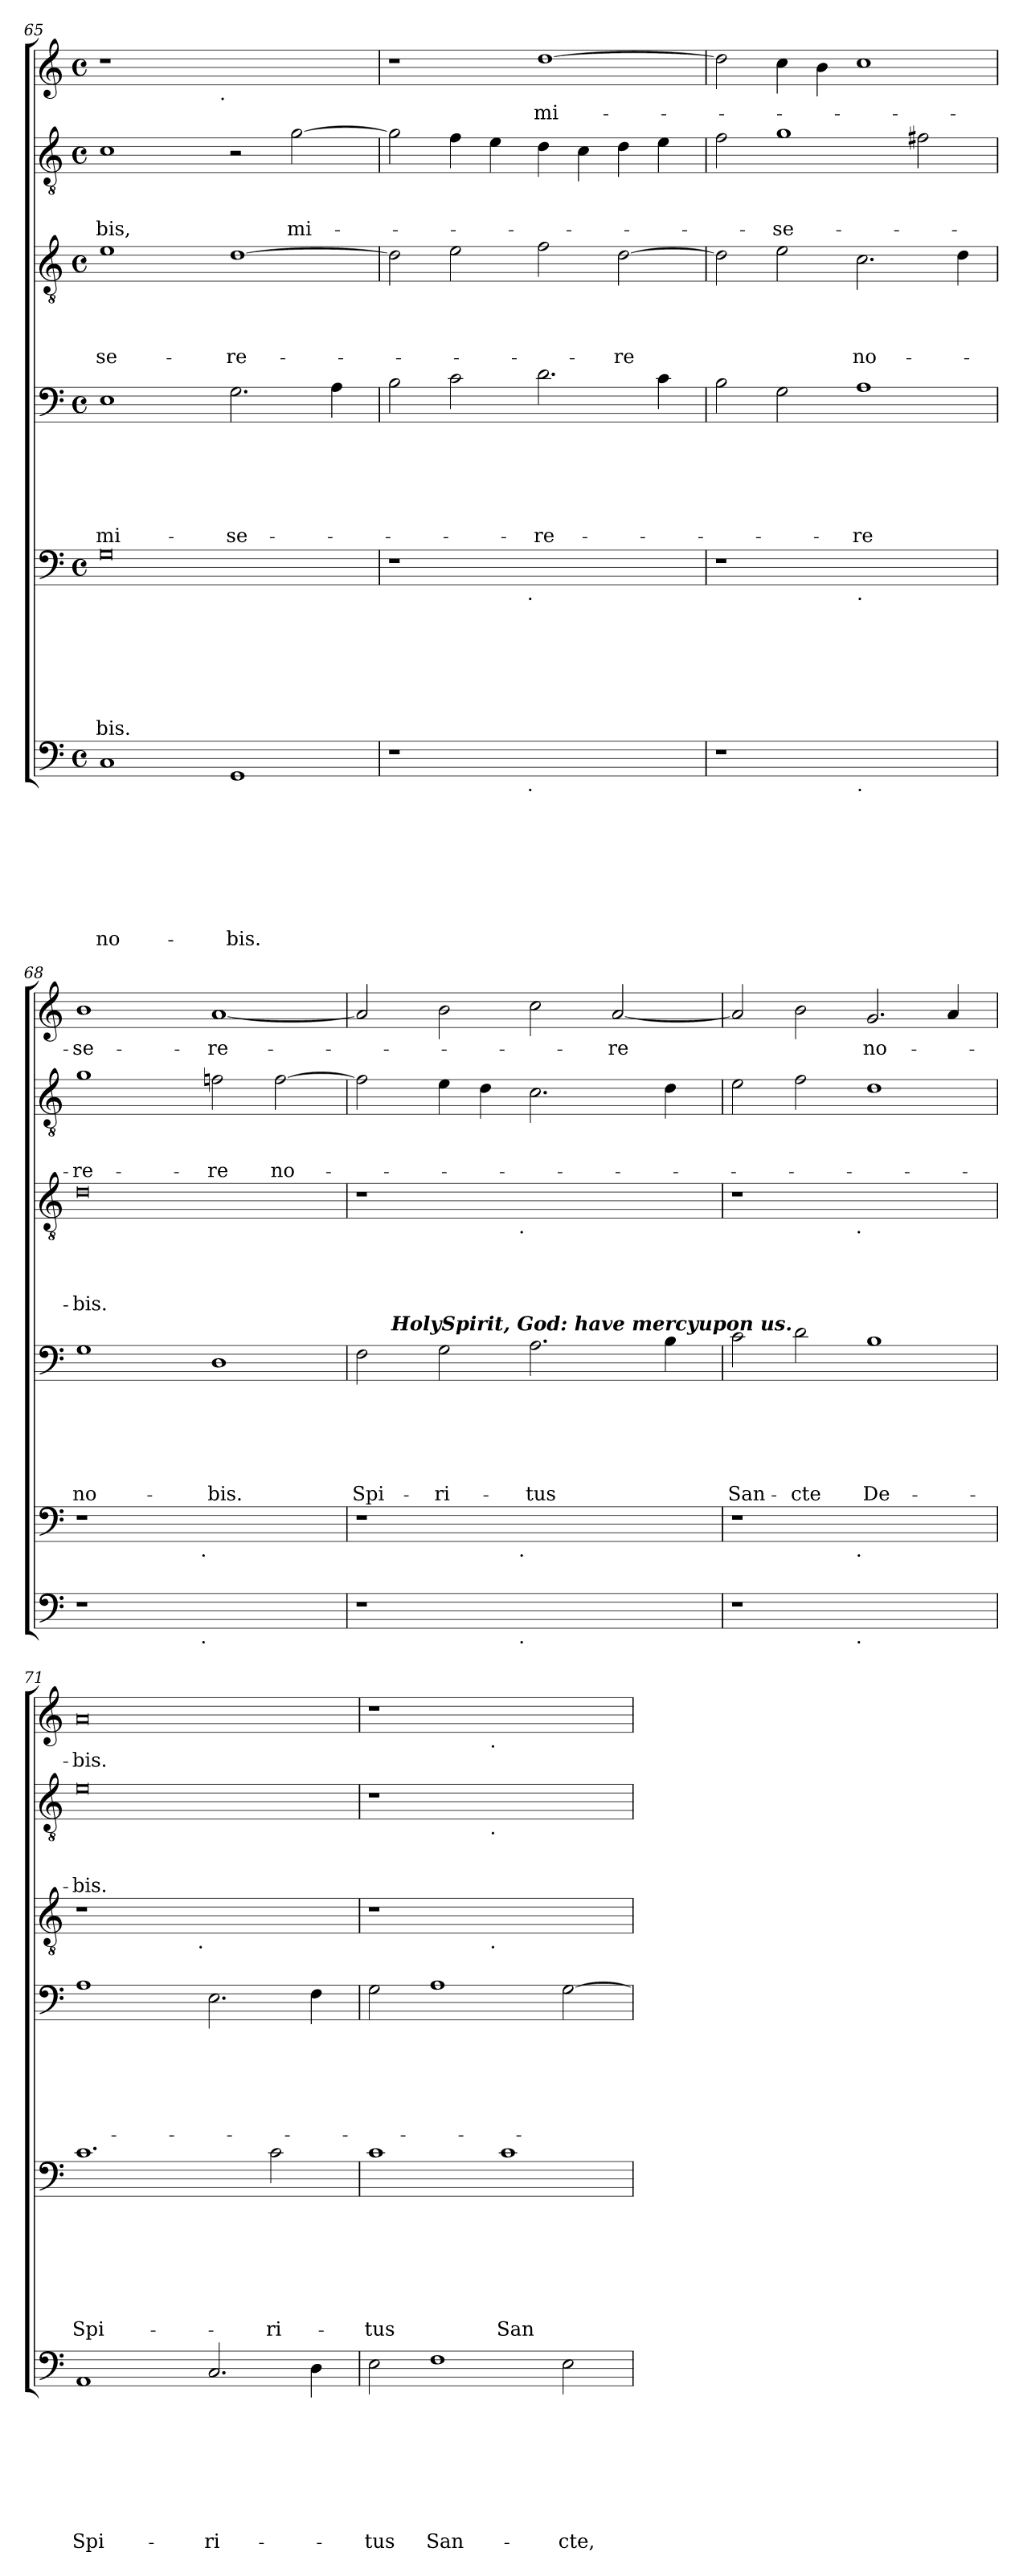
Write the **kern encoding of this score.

**kern	**text	**text	**text	**text	**text	**text	**text	**text	**kern	**text	**text	**text	**text	**text	**text	**text	**kern	**text	**text	**text	**text	**text	**text	**kern	**text	**text	**text	**text	**kern	**text	**text	**text	**kern	**text
*part6	*part6	*part6	*part6	*part6	*part6	*part6	*part6	*part6	*part5	*part5	*part5	*part5	*part5	*part5	*part5	*part5	*part4	*part4	*part4	*part4	*part4	*part4	*part4	*part3	*part3	*part3	*part3	*part3	*part2	*part2	*part2	*part2	*part1	*part1
*staff6	*staff6	*staff6	*staff6	*staff6	*staff6	*staff6	*staff6	*staff6	*staff5	*staff5	*staff5	*staff5	*staff5	*staff5	*staff5	*staff5	*staff4	*staff4	*staff4	*staff4	*staff4	*staff4	*staff4	*staff3	*staff3	*staff3	*staff3	*staff3	*staff2	*staff2	*staff2	*staff2	*staff1	*staff1
*clefF4	*	*	*	*	*	*	*	*	*clefF4	*	*	*	*	*	*	*	*clefF4	*	*	*	*	*	*	*clefGv2	*	*	*	*	*clefGv2	*	*	*	*clefG2	*
*k[]	*	*	*	*	*	*	*	*	*k[]	*	*	*	*	*	*	*	*k[]	*	*	*	*	*	*	*k[]	*	*	*	*	*k[]	*	*	*	*k[]	*
*C:	*	*	*	*	*	*	*	*	*C:	*	*	*	*	*	*	*	*C:	*	*	*	*	*	*	*C:	*	*	*	*	*C:	*	*	*	*C:	*
*M4/4	*	*	*	*	*	*	*	*	*M4/4	*	*	*	*	*	*	*	*M4/4	*	*	*	*	*	*	*M4/4	*	*	*	*	*M4/4	*	*	*	*M4/4	*
*met(c)	*	*	*	*	*	*	*	*	*met(c)	*	*	*	*	*	*	*	*met(c)	*	*	*	*	*	*	*met(c)	*	*	*	*	*met(c)	*	*	*	*met(c)	*
=65	=65	=65	=65	=65	=65	=65	=65	=65	=65	=65	=65	=65	=65	=65	=65	=65	=65	=65	=65	=65	=65	=65	=65	=65	=65	=65	=65	=65	=65	=65	=65	=65	=65	=65
!	!	!	!	!	!	!	!	!LO:LY:b	!	!	!	!	!	!	!	!LO:LY:b	!	!	!	!	!	!	!LO:LY:b	!	!	!	!	!LO:LY:b	!	!	!	!LO:LY:b	!	!
*	*	*	*	*	*	*	*	*	*	*	*	*	*	*	*	*	*	*	*	*	*	*	*	*	*	*	*	*	*	*	*	*	*^	*
1C	.	.	.	.	.	.	.	no-	0G	.	.	.	.	.	.	-bis.	1E	.	.	.	.	.	mi-	1e	.	.	.	-se-	1c	.	.	-bis,	1r	2ryy	.
.	.	.	.	.	.	.	.	.	.	.	.	.	.	.	.	.	.	.	.	.	.	.	.	.	.	.	.	.	.	.	.	.	.	4...ryy	.
!	!	!	!	!	!	!	!	!	!	!	!	!	!	!	!	!	!	!	!	!	!	!	!	!	!	!	!	!	!	!	!	!	!	!LO:TX:b:t=.	!
.	.	.	.	.	.	.	.	.	.	.	.	.	.	.	.	.	.	.	.	.	.	.	.	.	.	.	.	.	.	.	.	.	.	1ryy	.
!	!	!	!	!	!	!	!	!LO:LY:b	!	!	!	!	!	!	!	!	!	!	!	!	!	!	!LO:LY:b	!	!	!	!	!LO:LY:b	!	!	!	!	!	!	!
1GG	.	.	.	.	.	.	.	-bis.	.	.	.	.	.	.	.	.	2.G\	.	.	.	.	.	-se-	[>1d	.	.	.	-re-	2r	.	.	.	1ryy	.	.
!	!	!	!	!	!	!	!	!	!	!	!	!	!	!	!	!	!	!	!	!	!	!	!	!	!	!	!	!	!	!	!	!LO:LY:b	!	!	!
.	.	.	.	.	.	.	.	.	.	.	.	.	.	.	.	.	.	.	.	.	.	.	.	.	.	.	.	.	[>2g\	.	.	mi-	.	.	.
.	.	.	.	.	.	.	.	.	.	.	.	.	.	.	.	.	4A\	.	.	.	.	.	.	.	.	.	.	.	.	.	.	.	.	.	.
.	.	.	.	.	.	.	.	.	.	.	.	.	.	.	.	.	.	.	.	.	.	.	.	.	.	.	.	.	.	.	.	.	.	32ryy	.
*	*	*	*	*	*	*	*	*	*	*	*	*	*	*	*	*	*	*	*	*	*	*	*	*	*	*	*	*	*	*	*	*	*v	*v	*
=66	=66	=66	=66	=66	=66	=66	=66	=66	=66	=66	=66	=66	=66	=66	=66	=66	=66	=66	=66	=66	=66	=66	=66	=66	=66	=66	=66	=66	=66	=66	=66	=66	=66	=66
*^	*	*	*	*	*	*	*	*	*^	*	*	*	*	*	*	*	*	*	*	*	*	*	*	*	*	*	*	*	*	*	*	*	*	*
1r	2ryy	.	.	.	.	.	.	.	.	1r	2ryy	.	.	.	.	.	.	.	2B\	.	.	.	.	.	.	2d\]	.	.	.	.	2g\]	.	.	.	1r	.
.	4...ryy	.	.	.	.	.	.	.	.	.	4...ryy	.	.	.	.	.	.	.	2c\	.	.	.	.	.	.	2e\	.	.	.	.	4f\	.	.	.	.	.
.	.	.	.	.	.	.	.	.	.	.	.	.	.	.	.	.	.	.	.	.	.	.	.	.	.	.	.	.	.	.	4e\	.	.	.	.	.
!	!	!	!	!	!	!	!	!	!	!	!LO:TX:b:t=.	!	!	!	!	!	!	!	!	!	!	!	!	!	!	!	!	!	!	!	!	!	!	!	!	!
!	!LO:TX:b:t=.	!	!	!	!	!	!	!	!	!	!	!	!	!	!	!	!	!	!	!	!	!	!	!	!	!	!	!	!	!	!	!	!	!	!	!
.	1ryy	.	.	.	.	.	.	.	.	.	1ryy	.	.	.	.	.	.	.	.	.	.	.	.	.	.	.	.	.	.	.	.	.	.	.	.	.
!	!	!	!	!	!	!	!	!	!	!	!	!	!	!	!	!	!	!	!	!	!	!	!	!	!LO:LY:b	!	!	!	!	!	!	!	!	!	!	!LO:LY:b
1ryy	.	.	.	.	.	.	.	.	.	1ryy	.	.	.	.	.	.	.	.	2.d\	.	.	.	.	.	-re-	2f\	.	.	.	.	4d\	.	.	.	[>1dd	mi-
.	.	.	.	.	.	.	.	.	.	.	.	.	.	.	.	.	.	.	.	.	.	.	.	.	.	.	.	.	.	.	4c\	.	.	.	.	.
!	!	!	!	!	!	!	!	!	!	!	!	!	!	!	!	!	!	!	!	!	!	!	!	!	!	!	!	!	!	!LO:LY:b	!	!	!	!	!	!
.	.	.	.	.	.	.	.	.	.	.	.	.	.	.	.	.	.	.	.	.	.	.	.	.	.	[>2d\	.	.	.	-re	4d\	.	.	.	.	.
.	.	.	.	.	.	.	.	.	.	.	.	.	.	.	.	.	.	.	4c\	.	.	.	.	.	.	.	.	.	.	.	4e\	.	.	.	.	.
.	32ryy	.	.	.	.	.	.	.	.	.	32ryy	.	.	.	.	.	.	.	.	.	.	.	.	.	.	.	.	.	.	.	.	.	.	.	.	.
*v	*v	*	*	*	*	*	*	*	*	*	*	*	*	*	*	*	*	*	*	*	*	*	*	*	*	*	*	*	*	*	*	*	*	*	*	*
*	*	*	*	*	*	*	*	*	*v	*v	*	*	*	*	*	*	*	*	*	*	*	*	*	*	*	*	*	*	*	*	*	*	*	*	*
!!LO:PB:g=z
=67	=67	=67	=67	=67	=67	=67	=67	=67	=67	=67	=67	=67	=67	=67	=67	=67	=67	=67	=67	=67	=67	=67	=67	=67	=67	=67	=67	=67	=67	=67	=67	=67	=67	=67
1r	.	.	.	.	.	.	.	.	1r	.	.	.	.	.	.	.	2B\	.	.	.	.	.	.	2d\]	.	.	.	.	2f\	.	.	.	2dd\]	.
!	!	!	!	!	!	!	!	!	!	!	!	!	!	!	!	!	!	!	!	!	!	!	!	!	!	!	!	!	!	!	!	!LO:LY:b	!	!
.	.	.	.	.	.	.	.	.	.	.	.	.	.	.	.	.	2G\	.	.	.	.	.	.	2e\	.	.	.	.	1g	.	.	-se-	4cc\	.
.	.	.	.	.	.	.	.	.	.	.	.	.	.	.	.	.	.	.	.	.	.	.	.	.	.	.	.	.	.	.	.	.	4b\	.
!	!	!	!	!	!	!	!	!	!LO:TX:b:t=.	!	!	!	!	!	!	!	!	!	!	!	!	!	!	!	!	!	!	!	!	!	!	!	!	!
!LO:TX:b:t=.	!	!	!	!	!	!	!	!	!	!	!	!	!	!	!	!	!	!	!	!	!	!	!	!	!	!	!	!	!	!	!	!	!	!
!	!	!	!	!	!	!	!	!	!	!	!	!	!	!	!	!	!	!	!	!	!	!	!LO:LY:b	!	!	!	!	!LO:LY:b	!	!	!	!	!	!
1ryy	.	.	.	.	.	.	.	.	1ryy	.	.	.	.	.	.	.	1A	.	.	.	.	.	-re	2.c\	.	.	.	no-	.	.	.	.	1cc	.
.	.	.	.	.	.	.	.	.	.	.	.	.	.	.	.	.	.	.	.	.	.	.	.	.	.	.	.	.	2f#\	.	.	.	.	.
.	.	.	.	.	.	.	.	.	.	.	.	.	.	.	.	.	.	.	.	.	.	.	.	4d\	.	.	.	.	.	.	.	.	.	.
=68	=68	=68	=68	=68	=68	=68	=68	=68	=68	=68	=68	=68	=68	=68	=68	=68	=68	=68	=68	=68	=68	=68	=68	=68	=68	=68	=68	=68	=68	=68	=68	=68	=68	=68
!	!	!	!	!	!	!	!	!	!	!	!	!	!	!	!	!	!	!	!	!	!	!	!LO:LY:b	!	!	!	!	!LO:LY:b	!	!	!	!LO:LY:b	!	!LO:LY:b
*^	*	*	*	*	*	*	*	*	*^	*	*	*	*	*	*	*	*	*	*	*	*	*	*	*	*	*	*	*	*	*	*	*	*	*
1r	2ryy	.	.	.	.	.	.	.	.	1r	2ryy	.	.	.	.	.	.	.	1G	.	.	.	.	.	no-	0d	.	.	.	-bis.	1g	.	.	-re-	1b	-se-
.	4...ryy	.	.	.	.	.	.	.	.	.	4...ryy	.	.	.	.	.	.	.	.	.	.	.	.	.	.	.	.	.	.	.	.	.	.	.	.	.
!	!	!	!	!	!	!	!	!	!	!	!LO:TX:b:t=.	!	!	!	!	!	!	!	!	!	!	!	!	!	!	!	!	!	!	!	!	!	!	!	!	!
!	!LO:TX:b:t=.	!	!	!	!	!	!	!	!	!	!	!	!	!	!	!	!	!	!	!	!	!	!	!	!	!	!	!	!	!	!	!	!	!	!	!
.	1ryy	.	.	.	.	.	.	.	.	.	1ryy	.	.	.	.	.	.	.	.	.	.	.	.	.	.	.	.	.	.	.	.	.	.	.	.	.
!	!	!	!	!	!	!	!	!	!	!	!	!	!	!	!	!	!	!	!	!	!	!	!	!	!LO:LY:b	!	!	!	!	!	!	!	!	!LO:LY:b	!	!LO:LY:b
1ryy	.	.	.	.	.	.	.	.	.	1ryy	.	.	.	.	.	.	.	.	1D	.	.	.	.	.	-bis.	.	.	.	.	.	2fn\	.	.	-re	[<1a	-re-
!	!	!	!	!	!	!	!	!	!	!	!	!	!	!	!	!	!	!	!	!	!	!	!	!	!	!	!	!	!	!	!	!	!	!LO:LY:b	!	!
.	.	.	.	.	.	.	.	.	.	.	.	.	.	.	.	.	.	.	.	.	.	.	.	.	.	.	.	.	.	.	[>2f\	.	.	no-	.	.
.	32ryy	.	.	.	.	.	.	.	.	.	32ryy	.	.	.	.	.	.	.	.	.	.	.	.	.	.	.	.	.	.	.	.	.	.	.	.	.
=69	=69	=69	=69	=69	=69	=69	=69	=69	=69	=69	=69	=69	=69	=69	=69	=69	=69	=69	=69	=69	=69	=69	=69	=69	=69	=69	=69	=69	=69	=69	=69	=69	=69	=69	=69	=69
!	!	!	!	!	!	!	!	!	!	!	!	!	!	!	!	!	!	!	!	!	!	!	!	!	!LO:LY:b	!	!	!	!	!	!	!	!	!	!	!
*	*	*	*	*	*	*	*	*	*	*	*	*	*	*	*	*	*	*	*^	*	*	*	*	*	*	*^	*	*	*	*	*	*	*	*	*	*
1r	2ryy	.	.	.	.	.	.	.	.	1r	2ryy	.	.	.	.	.	.	.	2F\	8.ryy	.	.	.	.	.	Spi-	1r	2ryy	.	.	.	.	2f\]	.	.	.	2a/]	.
!	!	!	!	!	!	!	!	!	!	!	!	!	!	!	!	!	!	!	!	!LO:TX:a:Bi:t=HolySpirit, God&colon; have mercyupon us.	!	!	!	!	!	!	!	!	!	!	!	!	!	!	!	!	!	!
.	.	.	.	.	.	.	.	.	.	.	.	.	.	.	.	.	.	.	.	1ryy	.	.	.	.	.	.	.	.	.	.	.	.	.	.	.	.	.	.
!	!	!	!	!	!	!	!	!	!	!	!	!	!	!	!	!	!	!	!	!	!	!	!	!	!	!LO:LY:b:rj	!	!	!	!	!	!	!	!	!	!	!	!
.	4...ryy	.	.	.	.	.	.	.	.	.	4...ryy	.	.	.	.	.	.	.	2G\	.	.	.	.	.	.	-ri-	.	4...ryy	.	.	.	.	4e\	.	.	.	2b\	.
.	.	.	.	.	.	.	.	.	.	.	.	.	.	.	.	.	.	.	.	.	.	.	.	.	.	.	.	.	.	.	.	.	4d\	.	.	.	.	.
!	!	!	!	!	!	!	!	!	!	!	!	!	!	!	!	!	!	!	!	!	!	!	!	!	!	!	!	!LO:TX:b:t=.	!	!	!	!	!	!	!	!	!	!
!	!	!	!	!	!	!	!	!	!	!	!LO:TX:b:t=.	!	!	!	!	!	!	!	!	!	!	!	!	!	!	!	!	!	!	!	!	!	!	!	!	!	!	!
!	!LO:TX:b:t=.	!	!	!	!	!	!	!	!	!	!	!	!	!	!	!	!	!	!	!	!	!	!	!	!	!	!	!	!	!	!	!	!	!	!	!	!	!
.	1ryy	.	.	.	.	.	.	.	.	.	1ryy	.	.	.	.	.	.	.	.	.	.	.	.	.	.	.	.	1ryy	.	.	.	.	.	.	.	.	.	.
!	!	!	!	!	!	!	!	!	!	!	!	!	!	!	!	!	!	!	!	!	!	!	!	!	!	!LO:LY:b	!	!	!	!	!	!	!	!	!	!	!	!
1ryy	.	.	.	.	.	.	.	.	.	1ryy	.	.	.	.	.	.	.	.	2.A\	.	.	.	.	.	.	-tus	1ryy	.	.	.	.	.	2.c\	.	.	.	2cc\	.
.	.	.	.	.	.	.	.	.	.	.	.	.	.	.	.	.	.	.	.	2ryy	.	.	.	.	.	.	.	.	.	.	.	.	.	.	.	.	.	.
!	!	!	!	!	!	!	!	!	!	!	!	!	!	!	!	!	!	!	!	!	!	!	!	!	!	!	!	!	!	!	!	!	!	!	!	!	!	!LO:LY:b
.	.	.	.	.	.	.	.	.	.	.	.	.	.	.	.	.	.	.	.	.	.	.	.	.	.	.	.	.	.	.	.	.	.	.	.	.	[<2a/	-re
.	.	.	.	.	.	.	.	.	.	.	.	.	.	.	.	.	.	.	.	4ryy	.	.	.	.	.	.	.	.	.	.	.	.	.	.	.	.	.	.
.	.	.	.	.	.	.	.	.	.	.	.	.	.	.	.	.	.	.	4B\	.	.	.	.	.	.	.	.	.	.	.	.	.	4d\	.	.	.	.	.
.	.	.	.	.	.	.	.	.	.	.	.	.	.	.	.	.	.	.	.	16ryy	.	.	.	.	.	.	.	.	.	.	.	.	.	.	.	.	.	.
.	32ryy	.	.	.	.	.	.	.	.	.	32ryy	.	.	.	.	.	.	.	.	.	.	.	.	.	.	.	.	32ryy	.	.	.	.	.	.	.	.	.	.
=70	=70	=70	=70	=70	=70	=70	=70	=70	=70	=70	=70	=70	=70	=70	=70	=70	=70	=70	=70	=70	=70	=70	=70	=70	=70	=70	=70	=70	=70	=70	=70	=70	=70	=70	=70	=70	=70	=70
!	!	!	!	!	!	!	!	!	!	!	!	!	!	!	!	!	!	!	!	!	!	!	!	!	!	!LO:LY:b	!	!	!	!	!	!	!	!	!	!	!	!
*	*	*	*	*	*	*	*	*	*	*	*	*	*	*	*	*	*	*	*v	*v	*	*	*	*	*	*	*	*	*	*	*	*	*	*	*	*	*	*
1r	2ryy	.	.	.	.	.	.	.	.	1r	2ryy	.	.	.	.	.	.	.	2c\	.	.	.	.	.	San-	1r	2ryy	.	.	.	.	2e\	.	.	.	2a/]	.
!	!	!	!	!	!	!	!	!	!	!	!	!	!	!	!	!	!	!	!	!	!	!	!	!	!LO:LY:b:rj	!	!	!	!	!	!	!	!	!	!	!	!
.	4...ryy	.	.	.	.	.	.	.	.	.	4...ryy	.	.	.	.	.	.	.	2d\	.	.	.	.	.	-cte	.	4...ryy	.	.	.	.	2f\	.	.	.	2b\	.
!	!	!	!	!	!	!	!	!	!	!	!	!	!	!	!	!	!	!	!	!	!	!	!	!	!	!	!LO:TX:b:t=.	!	!	!	!	!	!	!	!	!	!
!	!	!	!	!	!	!	!	!	!	!	!LO:TX:b:t=.	!	!	!	!	!	!	!	!	!	!	!	!	!	!	!	!	!	!	!	!	!	!	!	!	!	!
!	!LO:TX:b:t=.	!	!	!	!	!	!	!	!	!	!	!	!	!	!	!	!	!	!	!	!	!	!	!	!	!	!	!	!	!	!	!	!	!	!	!	!
.	1ryy	.	.	.	.	.	.	.	.	.	1ryy	.	.	.	.	.	.	.	.	.	.	.	.	.	.	.	1ryy	.	.	.	.	.	.	.	.	.	.
!	!	!	!	!	!	!	!	!	!	!	!	!	!	!	!	!	!	!	!	!	!	!	!	!	!LO:LY:b	!	!	!	!	!	!	!	!	!	!	!	!LO:LY:b
1ryy	.	.	.	.	.	.	.	.	.	1ryy	.	.	.	.	.	.	.	.	1B	.	.	.	.	.	De-	1ryy	.	.	.	.	.	1d	.	.	.	2.g/	no-
.	.	.	.	.	.	.	.	.	.	.	.	.	.	.	.	.	.	.	.	.	.	.	.	.	.	.	.	.	.	.	.	.	.	.	.	4a/	.
.	32ryy	.	.	.	.	.	.	.	.	.	32ryy	.	.	.	.	.	.	.	.	.	.	.	.	.	.	.	32ryy	.	.	.	.	.	.	.	.	.	.
=71	=71	=71	=71	=71	=71	=71	=71	=71	=71	=71	=71	=71	=71	=71	=71	=71	=71	=71	=71	=71	=71	=71	=71	=71	=71	=71	=71	=71	=71	=71	=71	=71	=71	=71	=71	=71	=71
!	!	!	!	!	!	!	!	!	!LO:LY:b	!	!	!	!	!	!	!	!	!LO:LY:b	!	!	!	!	!	!	!	!	!	!	!	!	!	!	!	!	!LO:LY:b	!	!LO:LY:b
*v	*v	*	*	*	*	*	*	*	*	*	*	*	*	*	*	*	*	*	*	*	*	*	*	*	*	*	*	*	*	*	*	*	*	*	*	*	*
*	*	*	*	*	*	*	*	*	*v	*v	*	*	*	*	*	*	*	*	*	*	*	*	*	*	*	*	*	*	*	*	*	*	*	*	*	*
1AA	.	.	.	.	.	.	.	Spi-	1.c	.	.	.	.	.	.	Spi-	1A	.	.	.	.	.	.	1r	2ryy	.	.	.	.	0e	.	.	-bis.	0a	-bis.
.	.	.	.	.	.	.	.	.	.	.	.	.	.	.	.	.	.	.	.	.	.	.	.	.	4...ryy	.	.	.	.	.	.	.	.	.	.
!	!	!	!	!	!	!	!	!	!	!	!	!	!	!	!	!	!	!	!	!	!	!	!	!	!LO:TX:b:t=.	!	!	!	!	!	!	!	!	!	!
.	.	.	.	.	.	.	.	.	.	.	.	.	.	.	.	.	.	.	.	.	.	.	.	.	1ryy	.	.	.	.	.	.	.	.	.	.
!	!	!	!	!	!	!	!	!LO:LY:b	!	!	!	!	!	!	!	!	!	!	!	!	!	!	!	!	!	!	!	!	!	!	!	!	!	!	!
2.C/	.	.	.	.	.	.	.	-ri-	.	.	.	.	.	.	.	.	2.E\	.	.	.	.	.	.	1ryy	.	.	.	.	.	.	.	.	.	.	.
!	!	!	!	!	!	!	!	!	!	!	!	!	!	!	!	!LO:LY:b	!	!	!	!	!	!	!	!	!	!	!	!	!	!	!	!	!	!	!
.	.	.	.	.	.	.	.	.	2c\	.	.	.	.	.	.	-ri-	.	.	.	.	.	.	.	.	.	.	.	.	.	.	.	.	.	.	.
4D\	.	.	.	.	.	.	.	.	.	.	.	.	.	.	.	.	4F\	.	.	.	.	.	.	.	.	.	.	.	.	.	.	.	.	.	.
.	.	.	.	.	.	.	.	.	.	.	.	.	.	.	.	.	.	.	.	.	.	.	.	.	32ryy	.	.	.	.	.	.	.	.	.	.
=72	=72	=72	=72	=72	=72	=72	=72	=72	=72	=72	=72	=72	=72	=72	=72	=72	=72	=72	=72	=72	=72	=72	=72	=72	=72	=72	=72	=72	=72	=72	=72	=72	=72	=72	=72
!	!	!	!	!	!	!	!	!LO:LY:b	!	!	!	!	!	!	!	!LO:LY:b	!	!	!	!	!	!	!	!	!	!	!	!	!	!	!	!	!	!	!
*	*	*	*	*	*	*	*	*	*	*	*	*	*	*	*	*	*	*	*	*	*	*	*	*	*	*	*	*	*	*^	*	*	*	*^	*
2E\	.	.	.	.	.	.	.	-tus	1c	.	.	.	.	.	.	-tus	2G\	.	.	.	.	.	.	1r	2ryy	.	.	.	.	1r	2ryy	.	.	.	1r	2ryy	.
!	!	!	!	!	!	!	!	!LO:LY:b	!	!	!	!	!	!	!	!	!	!	!	!	!	!	!	!	!	!	!	!	!	!	!	!	!	!	!	!	!
1F	.	.	.	.	.	.	.	San-	.	.	.	.	.	.	.	.	1A	.	.	.	.	.	.	.	4...ryy	.	.	.	.	.	4...ryy	.	.	.	.	4...ryy	.
!	!	!	!	!	!	!	!	!	!	!	!	!	!	!	!	!	!	!	!	!	!	!	!	!	!	!	!	!	!	!	!	!	!	!	!	!LO:TX:b:t=.	!
!	!	!	!	!	!	!	!	!	!	!	!	!	!	!	!	!	!	!	!	!	!	!	!	!	!	!	!	!	!	!	!LO:TX:b:t=.	!	!	!	!	!	!
!	!	!	!	!	!	!	!	!	!	!	!	!	!	!	!	!	!	!	!	!	!	!	!	!	!LO:TX:b:t=.	!	!	!	!	!	!	!	!	!	!	!	!
.	.	.	.	.	.	.	.	.	.	.	.	.	.	.	.	.	.	.	.	.	.	.	.	.	1ryy	.	.	.	.	.	1ryy	.	.	.	.	1ryy	.
!	!	!	!	!	!	!	!	!	!	!	!	!	!	!	!	!LO:LY:b	!	!	!	!	!	!	!	!	!	!	!	!	!	!	!	!	!	!	!	!	!
.	.	.	.	.	.	.	.	.	1c	.	.	.	.	.	.	San-	.	.	.	.	.	.	.	1ryy	.	.	.	.	.	1ryy	.	.	.	.	1ryy	.	.
!	!	!	!	!	!	!	!	!LO:LY:b	!	!	!	!	!	!	!	!	!	!	!	!	!	!	!	!	!	!	!	!	!	!	!	!	!	!	!	!	!
2E\	.	.	.	.	.	.	.	-cte,	.	.	.	.	.	.	.	.	[>2G\	.	.	.	.	.	.	.	.	.	.	.	.	.	.	.	.	.	.	.	.
.	.	.	.	.	.	.	.	.	.	.	.	.	.	.	.	.	.	.	.	.	.	.	.	.	32ryy	.	.	.	.	.	32ryy	.	.	.	.	32ryy	.
*	*	*	*	*	*	*	*	*	*	*	*	*	*	*	*	*	*	*	*	*	*	*	*	*v	*v	*	*	*	*	*	*	*	*	*	*v	*v	*
*	*	*	*	*	*	*	*	*	*	*	*	*	*	*	*	*	*	*	*	*	*	*	*	*	*	*	*	*	*v	*v	*	*	*	*	*
=	=	=	=	=	=	=	=	=	=	=	=	=	=	=	=	=	=	=	=	=	=	=	=	=	=	=	=	=	=	=	=	=	=	=
*-	*-	*-	*-	*-	*-	*-	*-	*-	*-	*-	*-	*-	*-	*-	*-	*-	*-	*-	*-	*-	*-	*-	*-	*-	*-	*-	*-	*-	*-	*-	*-	*-	*-	*-
